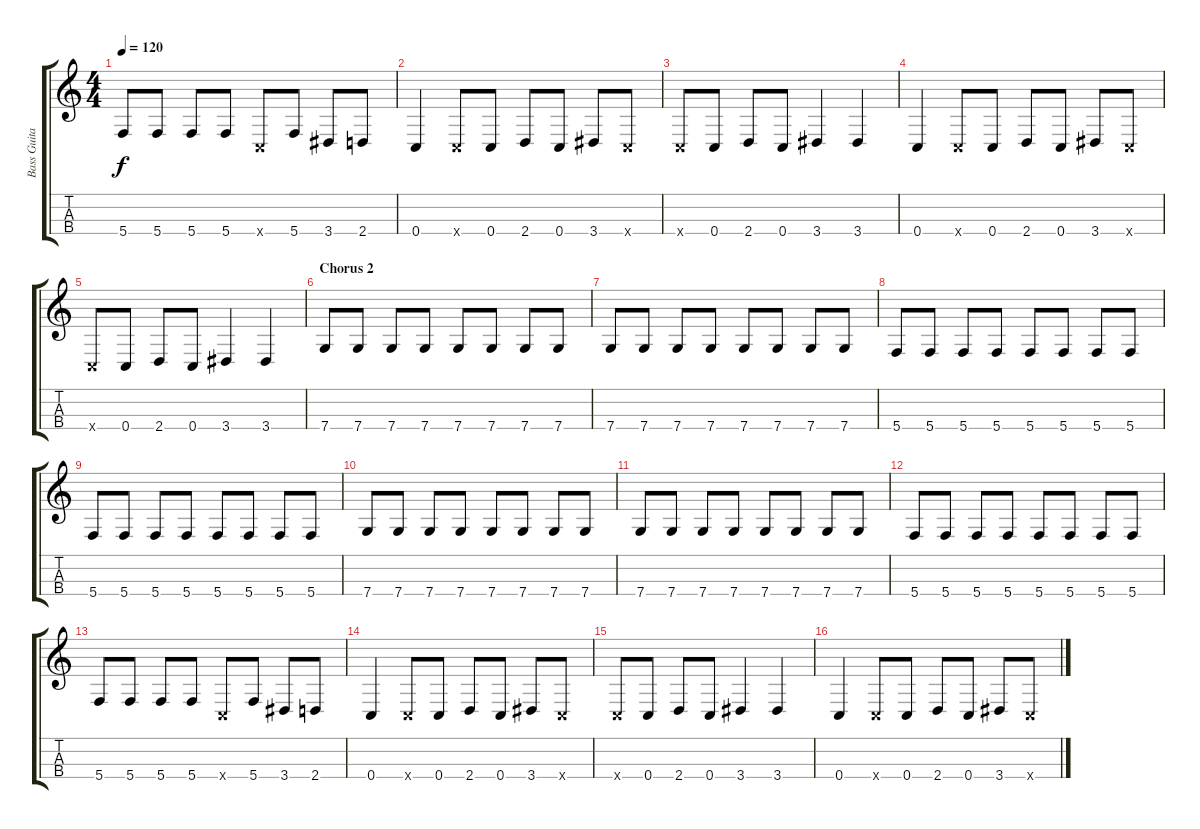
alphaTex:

\track ("Bass Guitar" "Bass Guita") {instrument electricbassfinger}
\staff {score tabs}
\tuning (F3 C3 G2 C2) {hide}
\ts (4 4)
\tempo 120
\clef g2
\ks c
5.4.8{dy f} 5.4.8 5.4.8 5.4.8 0.4{x}.8 5.4.8 3.4.8 2.4.8 |
0.4.4 0.4{x}.8 0.4.8 2.4.8 0.4.8 3.4.8 0.4{x}.8 |
0.4{x}.8 0.4.8 2.4.8 0.4.8 3.4.4 3.4.4 |
0.4.4 0.4{x}.8 0.4.8 2.4.8 0.4.8 3.4.8 0.4{x}.8 |
0.4{x}.8 0.4.8 2.4.8 0.4.8 3.4.4 3.4.4 |
\section ("" "Chorus 2")
7.4.8 7.4.8 7.4.8 7.4.8 7.4.8 7.4.8 7.4.8 7.4.8 |
7.4.8 7.4.8 7.4.8 7.4.8 7.4.8 7.4.8 7.4.8 7.4.8 |
5.4.8 5.4.8 5.4.8 5.4.8 5.4.8 5.4.8 5.4.8 5.4.8 |
5.4.8 5.4.8 5.4.8 5.4.8 5.4.8 5.4.8 5.4.8 5.4.8 |
7.4.8 7.4.8 7.4.8 7.4.8 7.4.8 7.4.8 7.4.8 7.4.8 |
7.4.8 7.4.8 7.4.8 7.4.8 7.4.8 7.4.8 7.4.8 7.4.8 |
5.4.8 5.4.8 5.4.8 5.4.8 5.4.8 5.4.8 5.4.8 5.4.8 |
5.4.8 5.4.8 5.4.8 5.4.8 0.4{x}.8 5.4.8 3.4.8 2.4.8 |
0.4.4 0.4{x}.8 0.4.8 2.4.8 0.4.8 3.4.8 0.4{x}.8 |
0.4{x}.8 0.4.8 2.4.8 0.4.8 3.4.4 3.4.4 |
0.4.4 0.4{x}.8 0.4.8 2.4.8 0.4.8 3.4.8 0.4{x}.8
